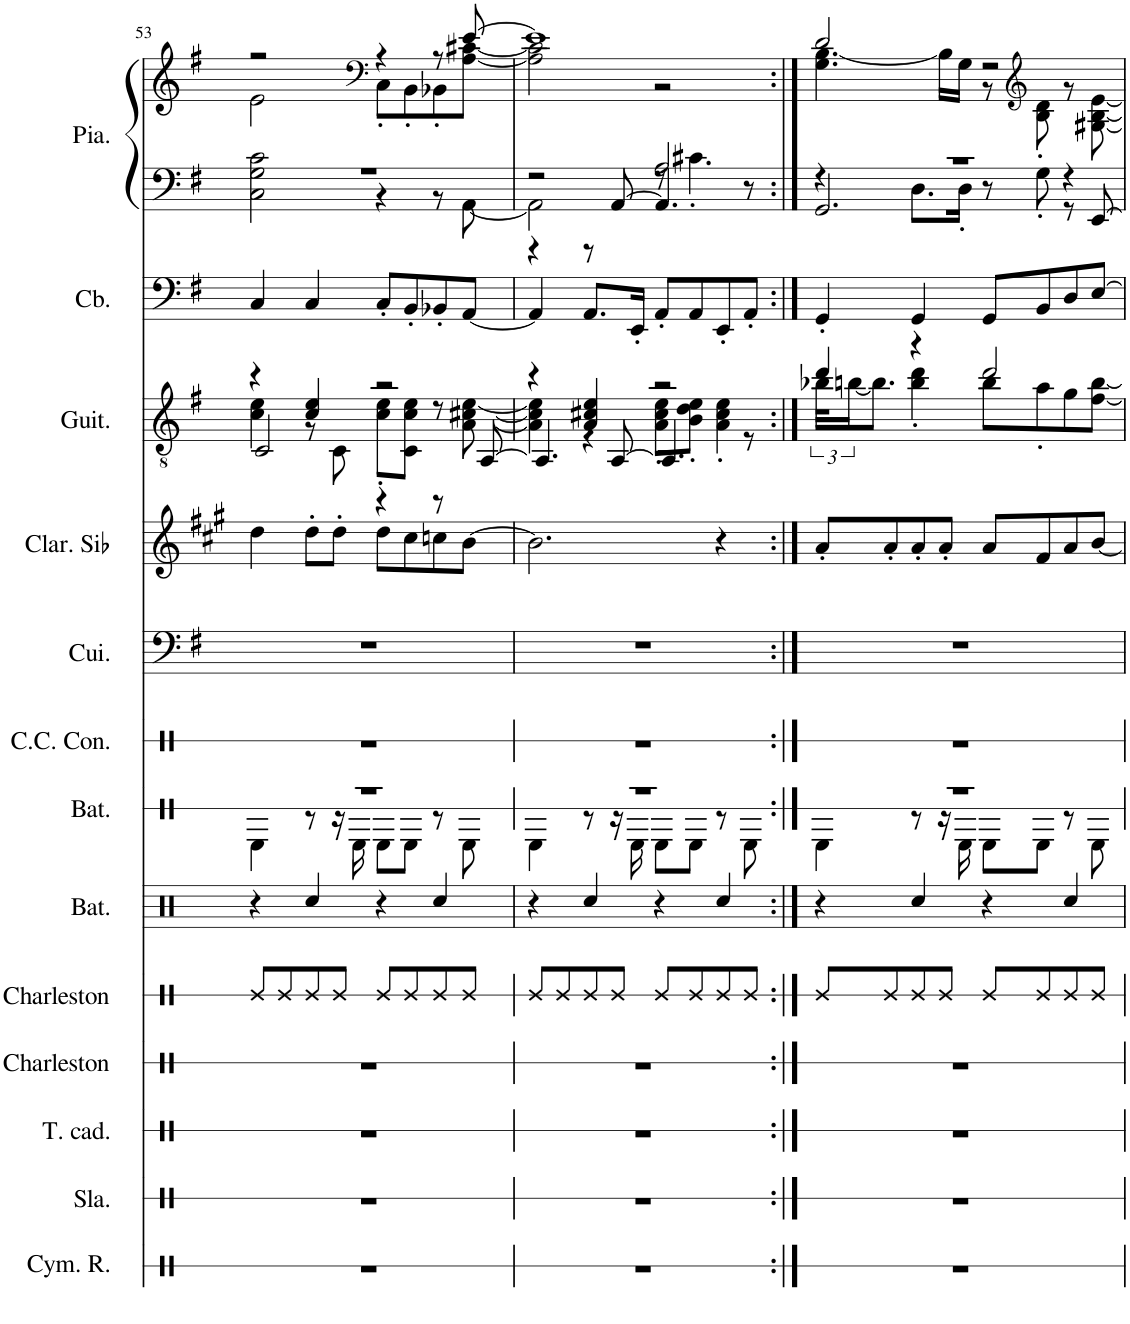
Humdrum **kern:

**kern	**kern	**kern	**kern	**kern	**kern	**kern	**kern	**kern	**kern	**kern	**kern	**kern	**kern
*part13	*part12	*part11	*part10	*part9	*part8	*part7	*part6	*part5	*part4	*part3	*part2	*part1	*part1
*staff14	*staff13	*staff12	*staff11	*staff10	*staff9	*staff8	*staff7	*staff6	*staff5	*staff4	*staff3	*staff2	*staff1
*I"Cymbale ride, RIDE CYMB	*I"Slap, LOW TOM	*I"Tambour sur cadre, MID TOM	*I"Charleston, OPEN HIHAT	*I"Charleston, CLOSED H.H	*I"Batterie, SNARE DRUM	*I"Batterie	*I"Caisse claire de concert, SEASHORE	*I"Cuivres, BRASS 1	*I"Clarinette en Sib	*I"Guitare acoustique, STEEL GTR	*I"Contrebasse, ACOU BASS	*I"Piano, A.PIANO 1	*
*I'Cym. R.	*I'Sla.	*I'T. cad.	*I'Charleston	*I'Charleston	*I'Bat.	*I'Bat.	*I'C.C. Con.	*I'Cui.	*I'Clar. Sib	*I'Guit.	*I'Cb.	*I'Pia.	*
!!LO:PB:g=z
*clefX	*clefX	*clefX	*clefX	*clefX	*clefX	*clefX	*clefX	*clefF4	*clefG2	*clefGv2	*clefF4	*clefG2	*clefF4
*	*	*	*	*	*	*	*	*	*Trd1c2	*	*Trd7c12	*	*
*k[]	*k[]	*k[]	*k[]	*k[]	*k[]	*k[]	*k[f#]	*k[f#]	*k[f#c#g#]	*k[f#]	*k[f#]	*k[f#]	*k[f#]
*M4/4	*M4/4	*M4/4	*M4/4	*M4/4	*M4/4	*M4/4	*M4/4	*M4/4	*M4/4	*M4/4	*M4/4	*M4/4	*M4/4
=53	=53	=53	=53	=53	=53	=53	=53	=53	=53	=53	=53	=53	=53
*	*	*	*	*	*	*^	*	*	*	*^	*	*^	*^
*	*	*	*	*	*	*	*	*	*	*	*	*^	*	*	*	*	*
1r	1r	1r	1r	8Re/L	4r	1r	4RE\	1r	1r	4dd\	4r	4c\ 4e\	2C/	4C/	1r	2C\ 2G\ 2c\	2r	2e\
.	.	.	.	8Re/	.	.	.	.	.	.	.	.	.	.	.	.	.	.
.	.	.	.	8Re/	4Rcc/	.	8r	.	.	8dd'\L	4c/ 4e/	8r	.	4C/	.	.	.	.
.	.	.	.	8Re/J	.	.	16r	.	.	8dd'\J	.	8C\	.	.	.	.	.	.
.	.	.	.	.	.	.	16RE\	.	.	.	.	.	.	.	.	.	.	.
*	*	*	*	*	*	*	*	*	*	*	*	*	*	*	*	*	*clefF4	*
.	.	.	.	8Re/L	4r	.	8RE\L	.	.	8dd\L	2r	8c\' 8e\'L	4r	8C'/L	.	4r	4r	8C'\L
.	.	.	.	8Re/	.	.	8RE\J	.	.	8cc#\	.	8C\ 8c\ 8e\J	.	8BB'/	.	.	.	8BB'\
.	.	.	.	8Re/	4Rcc/	.	8r	.	.	8ccn\	.	8r	8r	8BB-X'/	.	8r	8r	8BB-X'\
.	.	.	.	8Re/J	.	.	8RE\	.	.	[8b\J	.	[8A\ [8c#X\ [8e\	[8AA/	[8AA/J	.	[8AA\	[8e/	[8A\ [8c#X\J
=54	=54	=54	=54	=54	=54	=54	=54	=54	=54	=54	=54	=54	=54	=54	=54	=54	=54	=54
*	*	*	*	*	*	*	*	*	*	*	*	*	*	*	*	*^	*	*
1r	1r	1r	1r	8Re/L	4r	1r	4RE\	1r	1r	2.b\]	4r	4A\] 4c#\] 4e\]	4.AA/]	4AA/]	2r	2AA\]	4r	1e]	2A\] 2c#\]
.	.	.	.	8Re/	.	.	.	.	.	.	.	.	.	.	.	.	.	.	.
.	.	.	.	8Re/	4Rcc/	.	8r	.	.	.	4A/ 4c#X/ 4e/	4r	.	8.AA/L	.	.	8r	.	.
.	.	.	.	8Re/J	.	.	16r	.	.	.	.	.	[8AA/	.	.	.	[8AA/	.	.
.	.	.	.	.	.	.	16RE\	.	.	.	.	.	.	16EE'/Jk	.	.	.	.	.
.	.	.	.	8Re/L	4r	.	8RE\L	.	.	.	2r	8A\' 8c#\' 8e\'L	4.AA/]	8AA'/L	2A/	8r	4.AA/]	.	2r
.	.	.	.	8Re/	.	.	8RE\J	.	.	.	.	8B\' 8d\' 8e\'J	.	8AA/	.	4.c#X'\	.	.	.
.	.	.	.	8Re/	4Rcc/	.	8r	.	.	4r	.	4A\' 4c#\' 4e\'	.	8EE'/	.	.	.	.	.
.	.	.	.	8Re/J	.	.	8RE\	.	.	.	.	.	8r	8AA'/J	.	.	8r	.	.
*	*	*	*	*	*	*	*	*	*	*	*	*v	*v	*	*	*	*	*	*
=55:|!	=55:|!	=55:|!	=55:|!	=55:|!	=55:|!	=55:|!	=55:|!	=55:|!	=55:|!	=55:|!	=55:|!	=55:|!	=55:|!	=55:|!	=55:|!	=55:|!	=55:|!	=55:|!
1r	1r	1r	1r	8Re/L	4r	1r	4RE\	1r	1r	8a'/L	4dd/	48b-X\KLL	4GG'/	1r	4r	2.GG/	2d/	4.G\ [4.B\
.	.	.	.	.	.	.	.	.	.	.	.	[24bn\J	.	.	.	.	.	.
.	.	.	.	.	.	.	.	.	.	.	.	8.b\J]	.	.	.	.	.	.
.	.	.	.	8Re/	.	.	.	.	.	8a'/	.	.	.	.	.	.	.	.
.	.	.	.	8Re/	4Rcc/	.	8r	.	.	8a'/	4r	4b\' 4dd\'	4GG/	.	8.D\L	.	.	.
.	.	.	.	8Re/J	.	.	16r	.	.	8a'/J	.	.	.	.	.	.	.	16B\LL]
.	.	.	.	.	.	.	16RE\	.	.	.	.	.	.	.	16D'\Jk	.	.	16G\JJ
.	.	.	.	8Re/L	4r	.	8RE\L	.	.	8a/L	2dd/	8b\L	8GG/L	.	8r	.	2r	8r
*	*	*	*	*	*	*	*	*	*	*	*	*	*	*	*	*	*clefG2	*
.	.	.	.	8Re/	.	.	8RE\J	.	.	8f#/	.	8a'\	8BB/	.	8G'\	.	.	8B\' 8d\'
.	.	.	.	8Re/	4Rcc/	.	8r	.	.	8a/	.	8g\	8D/	.	4r	8r	.	8r
.	.	.	.	8Re/J	.	.	8RE\	.	.	[8b/J	.	[8f#\ [8b\J	[8E/J	.	.	[8EE/	.	[8G#X\ [8B\ [8e\
*	*	*	*	*	*	*	*	*	*	*	*	*	*	*v	*v	*v	*	*
*	*	*	*	*	*	*v	*v	*	*	*	*v	*v	*	*	*v	*v
=	=	=	=	=	=	=	=	=	=	=	=	=	=
*-	*-	*-	*-	*-	*-	*-	*-	*-	*-	*-	*-	*-	*-
